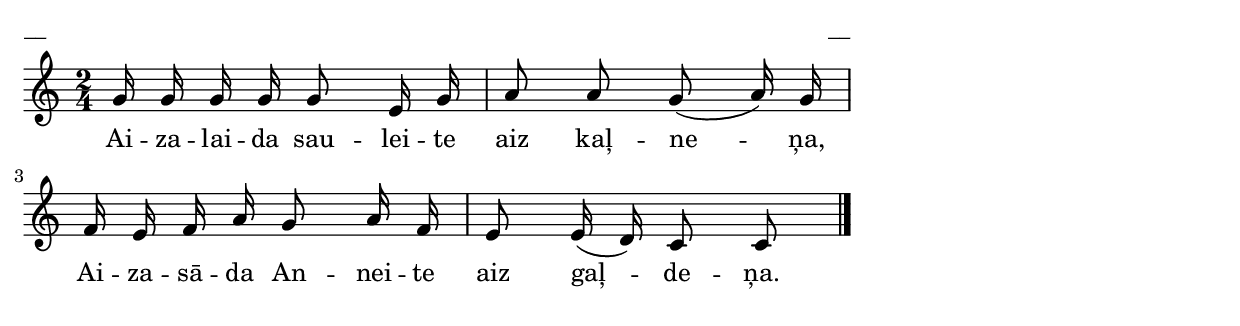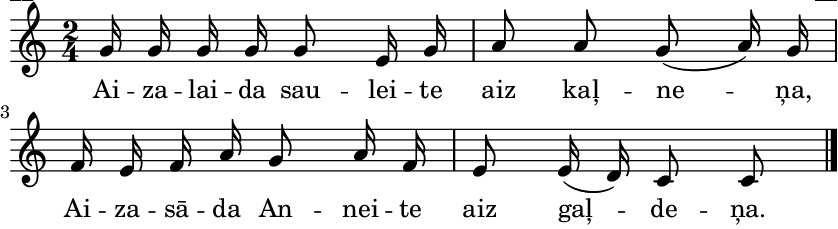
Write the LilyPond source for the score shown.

\version "2.13.18"
#(ly:set-option 'crop #t)

%\header {
%    title = "Aizalaida Sauleite"
%}
\paper {
line-width = 14\cm
left-margin = 0.4\cm
between-system-padding = 0.1\cm
between-system-space = 0.1\cm
}
\layout {
indent = #0
ragged-last = ##f
}

voiceA = \relative c' {
\clef "treble"
\key c \major
\time 2/4
g'16 g g g g8 e16 g | a8 a g( a16) g |
f16 e f a g8 a16 f | e8 e16( d) c8 c 
\bar "|."
} 



lyricA = \lyricmode {
Ai -- za -- lai -- da sau -- lei -- te aiz kaļ -- ne -- ņa,
Ai -- za -- sā -- da An -- nei -- te aiz gaļ -- de -- ņa. 
}


fullScore = <<
\new Staff {
<<
\new Voice = "voiceA" { \oneVoice \autoBeamOff \voiceA }
\new Lyrics \lyricsto "voiceA" \lyricA
>>
}
>>

\score {
\fullScore
\header { piece = "__" opus = "__" }
}
\markup { \with-color #(x11-color 'white) \sans \smaller "__" }
\score {
\unfoldRepeats
\fullScore
\midi {
\context { \Staff \remove "Staff_performer" }
\context { \Voice \consists "Staff_performer" }
}
}


